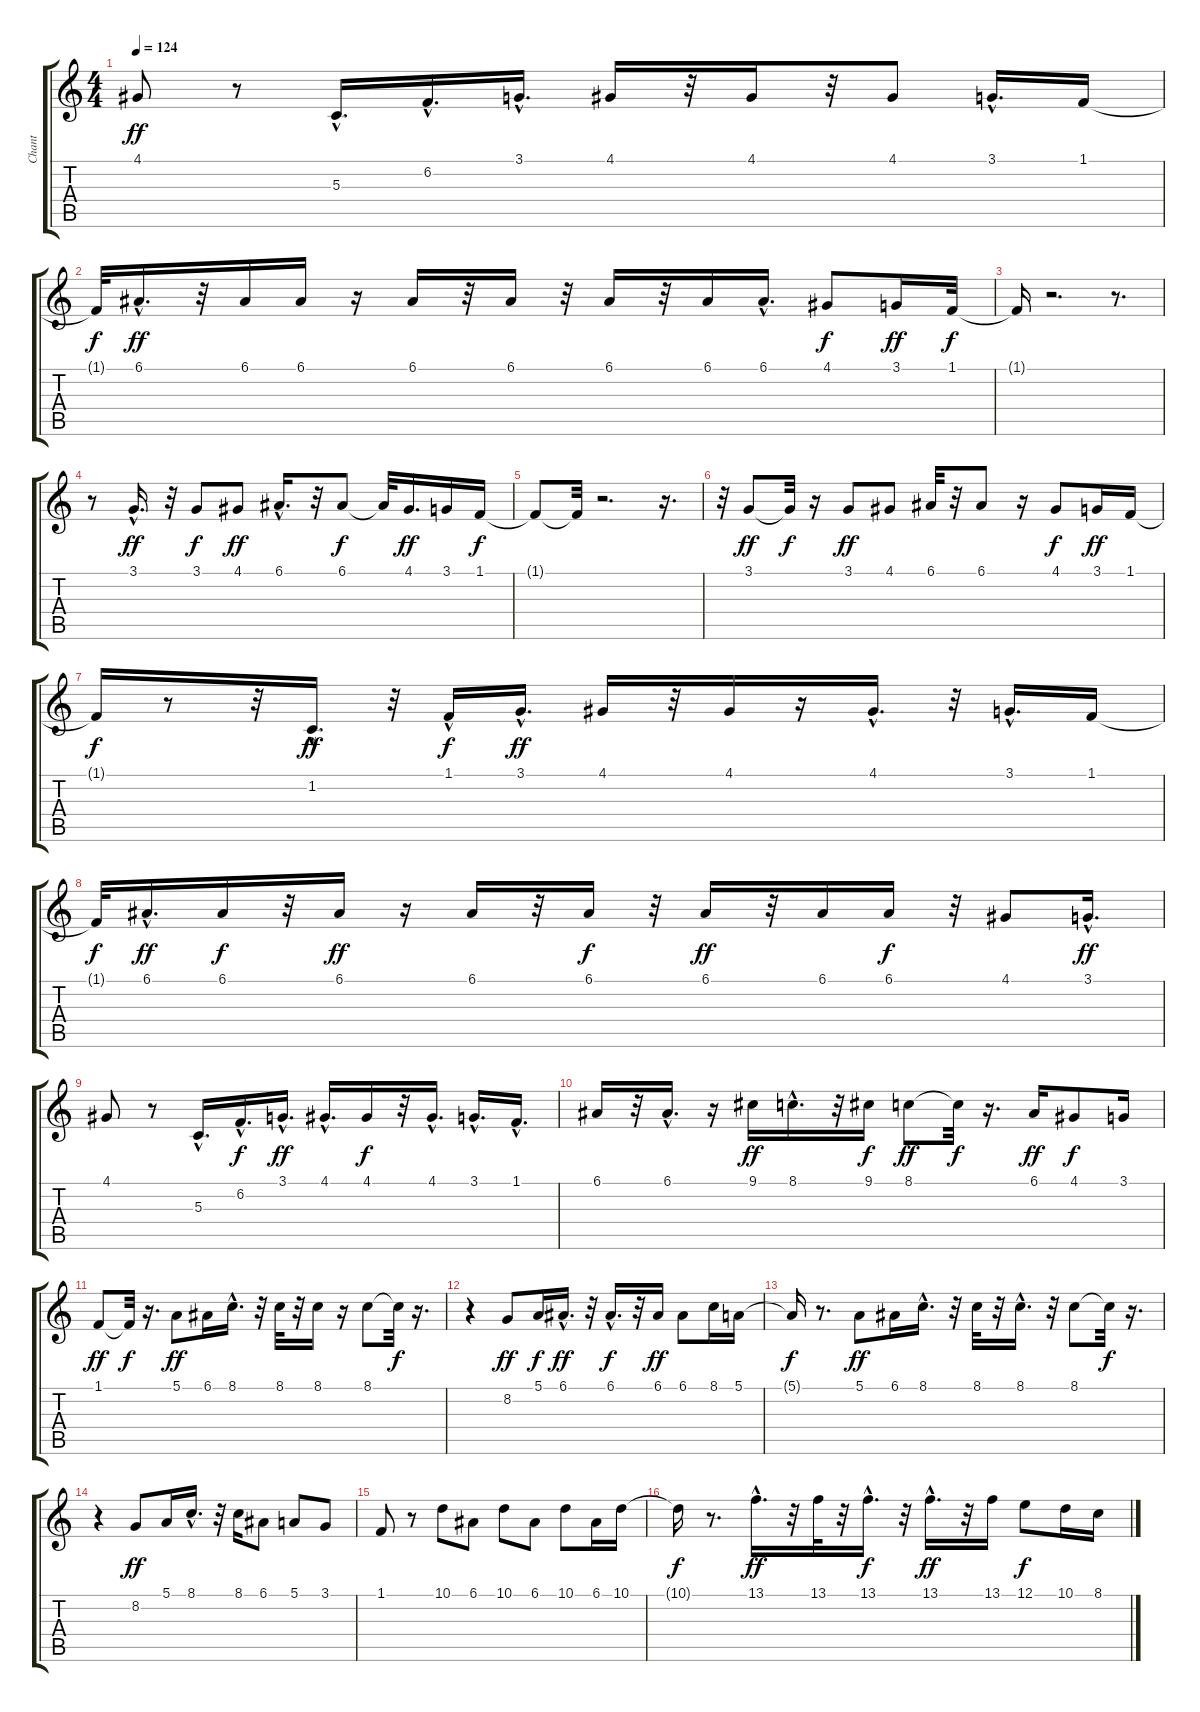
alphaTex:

\track ("Chant" "Chant") {instrument sopranosax}
\staff {score tabs}
\tuning (E4 B3 G3 D3 A2 E2) {hide}
\ts (4 4)
\tempo 124
\clef g2
\ks c
4.1.8{dy ff} r.8 5.3{hac}.16{d} 6.2{hac}.16{d} 3.1{hac}.16{d} 4.1.16 r.32 4.1.16 r.32 4.1.8 3.1{hac}.16{d} 1.1.16 |
1.1{t}.32{dy f} 6.1{hac}.16{d dy ff} r.32 6.1.16 6.1.16 r.16 6.1.16 r.32 6.1.16 r.32 6.1.16 r.32 6.1.16 6.1{hac}.16{d} 4.1.8{dy f} 3.1.16{dy ff} 1.1.32{dy f} |
1.1{t}.16 r.2{d} r.8{d} |
r.8 3.1{hac}.16{d dy ff} r.32 3.1.8{dy f} 4.1.8{dy ff} 6.1{hac}.16{d} r.32 6.1.8{dy f} 6.1{t}.32 4.1.16{d dy ff} 3.1.16 1.1.16{dy f} |
1.1{t}.8 1.1{t}.32 r.2{d} r.16{d} |
r.32 3.1.8{dy ff} 3.1{t}.32{dy f} r.16 3.1.8{dy ff} 4.1.8 6.1.32 r.32 6.1.8 r.16 4.1.8{dy f} 3.1.16{dy ff} 1.1.16 |
1.1{t}.16{dy f} r.8 r.32 1.2{hac}.16{d dy ff} r.32 1.1{hac}.16{dy f} 3.1{hac}.16{d dy ff} 4.1.16 r.32 4.1.16 r.16 4.1{hac}.16{d} r.32 3.1{hac}.16{d} 1.1.16 |
1.1{t}.32{dy f} 6.1{hac}.16{d dy ff} 6.1.16{dy f} r.32 6.1.16{dy ff} r.16 6.1.16 r.32 6.1.16{dy f} r.32 6.1.16{dy ff} r.32 6.1.16 6.1.16{dy f} r.32 4.1.8 3.1{hac}.16{d dy ff} |
4.1.8 r.8 5.3{hac}.16{d} 6.2{hac}.16{d dy f} 3.1{hac}.16{d dy ff} 4.1{hac}.16{d} 4.1.16{dy f} r.32 4.1{hac}.16{d} 3.1{hac}.16{d} 1.1{hac}.16{d} |
6.1.16 r.32 6.1{hac}.16{d} r.16 9.1.16{dy ff} 8.1{hac}.16{d} r.32 9.1.16{dy f} 8.1.8{dy ff} 8.1{t}.32{dy f} r.16{d} 6.1.16{dy ff} 4.1.8{dy f} 3.1.16 |
1.1.8{dy ff} 1.1{t}.32{dy f} r.16{d} 5.1.8{dy ff} 6.1.16 8.1{hac}.16{d} r.32 8.1.32 r.32 8.1.16 r.16 8.1.8 8.1{t}.32{dy f} r.16{d} |
r.4 8.2.8{dy ff} 5.1.16{dy f} 6.1{hac}.16{d dy ff} r.32 6.1{hac}.16{d dy f} r.32 6.1.16{dy ff} 6.1.8 8.1.16 5.1.16 |
5.1{t}.16{dy f} r.8{d} 5.1.8{dy ff} 6.1.16 8.1{hac}.16{d} r.32 8.1.32 r.32 8.1{hac}.16{d} r.32 8.1.8 8.1{t}.32{dy f} r.16{d} |
r.4 8.2.8{dy ff} 5.1.16 8.1{hac}.16{d} r.32 8.1.16 6.1.8 5.1.8 3.1.8 |
1.1.8 r.8 10.1.8 6.1.8 10.1.8 6.1.8 10.1.8 6.1.16 10.1.16 |
10.1{t}.16{dy f} r.8{d} 13.1{hac}.16{d dy ff} r.32 13.1.32 r.32 13.1{hac}.16{d dy f} r.32 13.1{hac}.16{d dy ff} r.32 13.1.16 12.1.8{dy f} 10.1.16 8.1.16
